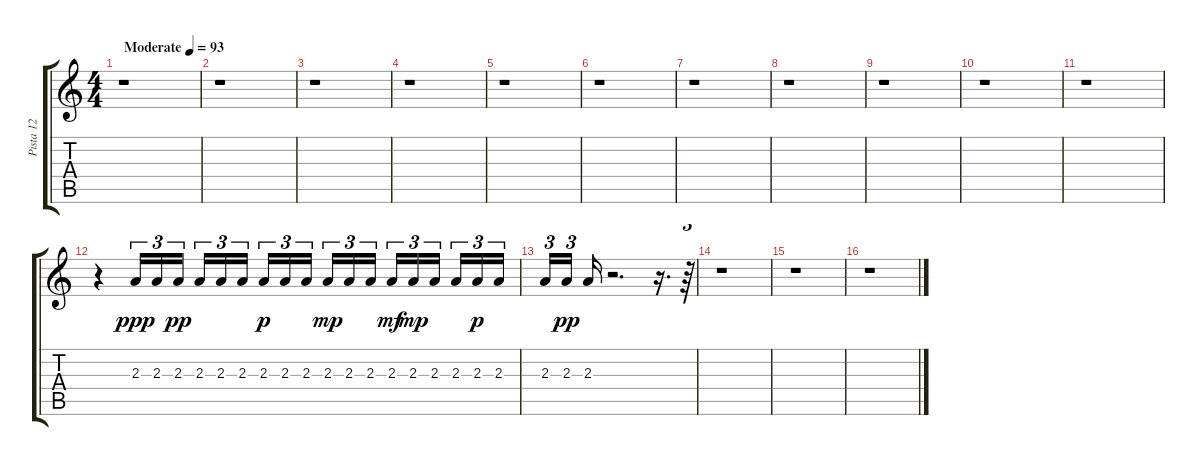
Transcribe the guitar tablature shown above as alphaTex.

\track ("Pista 12" "Pista 12") {instrument overdrivenguitar}
\staff {score tabs}
\tuning (E4 B3 G3 D3 A2 E2) {hide}
\ts (4 4)
\tempo (93 "Moderate")
\clef g2
\ks c
r.1{dy ppp instrument overdrivenguitar} |
r.1 |
r.1 |
r.1 |
r.1 |
r.1 |
r.1 |
r.1 |
r.1 |
r.1 |
r.1 |
r.4 2.3.16{tu (3 2)} 2.3.16{tu (3 2)} 2.3.16{tu (3 2) dy pp} 2.3.16{tu (3 2) balance 3} 2.3.16{tu (3 2)} 2.3.16{tu (3 2)} 2.3.16{tu (3 2) dy p} 2.3.16{tu (3 2) balance 8} 2.3.16{tu (3 2)} 2.3.16{tu (3 2) dy mp} 2.3.16{tu (3 2)} 2.3.16{tu (3 2)} 2.3.16{tu (3 2) dy mf} 2.3.16{tu (3 2) dy mp} 2.3.16{tu (3 2)} 2.3.16{tu (3 2) balance 16} 2.3.16{tu (3 2) dy p} 2.3.16{tu (3 2)} |
2.3.16{tu (3 2)} 2.3.16{tu (3 2) dy pp balance 4} 2.3.16 r.2{d} r.16{d} r.64{tu (3 2)} |
r.1 |
r.1 |
r.1
